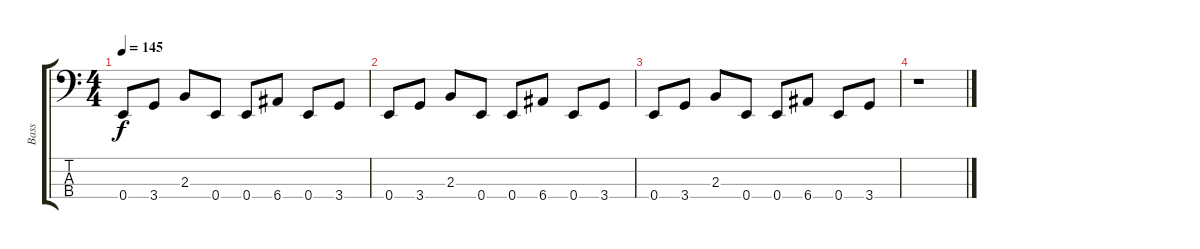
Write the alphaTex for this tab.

\track ("Bass" "Bass") {instrument electricbassfinger}
\staff {score tabs}
\tuning (G2 D2 A1 E1) {hide}
\ts (4 4)
\tempo 145
\clef f4
\ks c
0.4.8{dy f} 3.4.8 2.3.8 0.4.8 0.4.8 6.4.8 0.4.8 3.4.8 |
0.4.8 3.4.8 2.3.8 0.4.8 0.4.8 6.4.8 0.4.8 3.4.8 |
0.4.8 3.4.8 2.3.8 0.4.8 0.4.8 6.4.8 0.4.8 3.4.8 |
r.1
